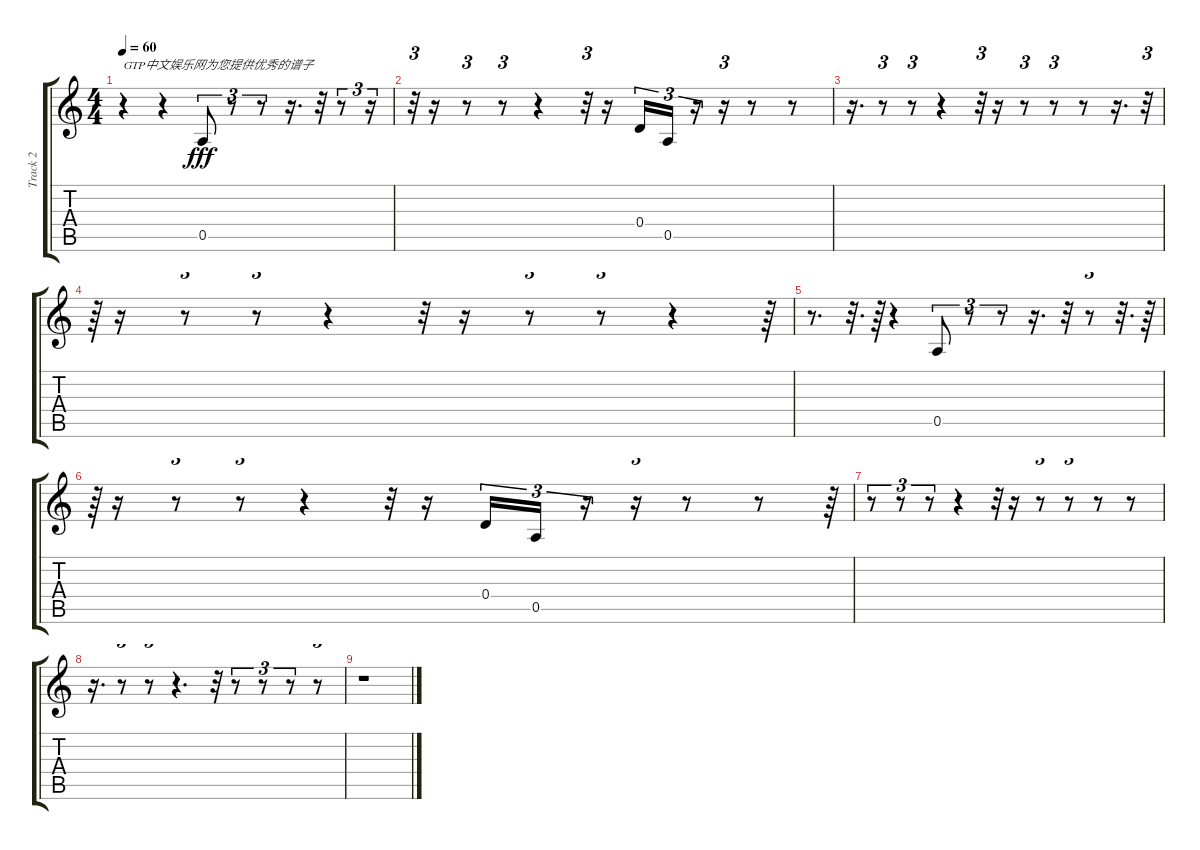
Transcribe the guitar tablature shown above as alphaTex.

\track ("Track 2" "Track 2") {instrument electricbassfinger}
\staff {score tabs}
\tuning (E4 B3 G3 D3 A2 E2) {hide}
\ts (4 4)
\tempo 60
\clef g2
\ks c
r.4{txt "GTP中文娱乐网为您提供优秀的谱子" dy fff instrument electricbassfinger} r.4 0.5.8{tu (3 2)} r.8{tu (3 2)} r.8{tu (3 2)} r.16{d} r.32 r.8{tu (3 2)} r.16{tu (3 2)} |
r.32{tu (3 2)} r.16 r.8{tu (3 2)} r.8{tu (3 2)} r.4 r.32{tu (3 2)} r.16 0.4.16{tu (3 2)} 0.5.16{tu (3 2)} r.16{tu (3 2)} r.16{tu (3 2)} r.8 r.8 |
r.16{d} r.8{tu (3 2)} r.8{tu (3 2)} r.4 r.32{tu (3 2)} r.16 r.8{tu (3 2)} r.8{tu (3 2)} r.8 r.16{d} r.32{tu (3 2)} |
r.64{tu (3 2)} r.16 r.8{tu (3 2)} r.8{tu (3 2)} r.4 r.32{tu (3 2)} r.16 r.8{tu (3 2)} r.8{tu (3 2)} r.4 r.64{tu (3 2)} |
r.8{d} r.32{d} r.64 r.4 0.5.8{tu (3 2)} r.8{tu (3 2)} r.8{tu (3 2)} r.16{d} r.32 r.8{tu (3 2)} r.32{d} r.64 |
r.64{tu (3 2)} r.16 r.8{tu (3 2)} r.8{tu (3 2)} r.4 r.32{tu (3 2)} r.16 0.4.16{tu (3 2)} 0.5.16{tu (3 2)} r.16{tu (3 2)} r.16{tu (3 2)} r.8 r.8 r.64{tu (3 2)} |
r.8{tu (3 2)} r.8{tu (3 2)} r.8{tu (3 2)} r.4 r.32{tu (3 2)} r.16 r.8{tu (3 2)} r.8{tu (3 2)} r.8 r.8 |
r.16{d} r.8{tu (3 2)} r.8{tu (3 2)} r.4{d} r.32 r.8{tu (3 2)} r.8{tu (3 2)} r.8{tu (3 2)} r.8{tu (3 2)} |
r.1
